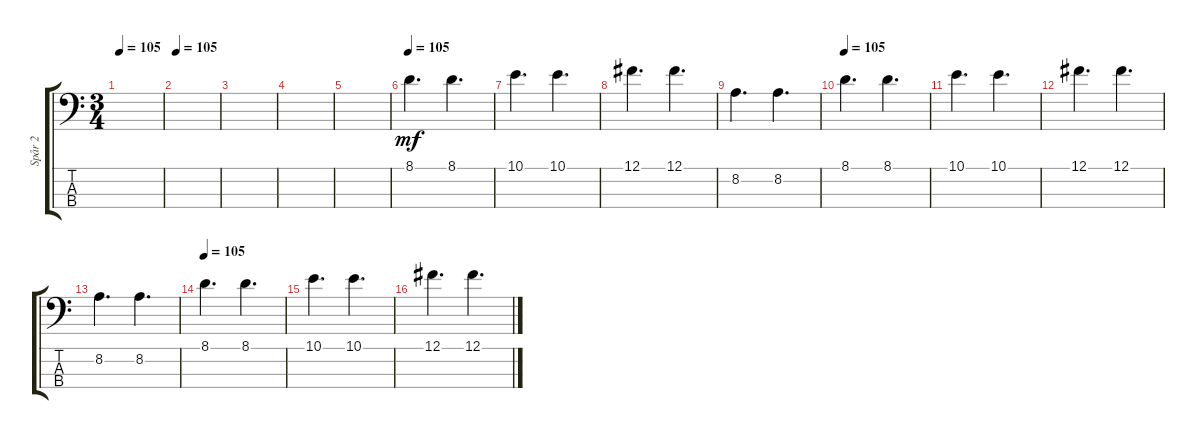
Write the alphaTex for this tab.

\track ("Spår 2" "Spår 2") {instrument electricbasspick}
\staff {score tabs}
\tuning (Gb2 Db2 Ab1 Db1) {hide}
\ts (3 4)
\tempo 105
\clef f4
\ks c
|
\tempo 105
|
|
|
|
\tempo 105
8.1.4{d dy mf volume 13} 8.1.4{d} |
10.1.4{d} 10.1.4{d} |
12.1.4{d} 12.1.4{d} |
8.2.4{d} 8.2.4{d} |
\tempo 105
8.1.4{d volume 13} 8.1.4{d} |
10.1.4{d} 10.1.4{d} |
12.1.4{d} 12.1.4{d} |
8.2.4{d} 8.2.4{d} |
\tempo 105
8.1.4{d volume 13} 8.1.4{d} |
10.1.4{d} 10.1.4{d} |
12.1.4{d} 12.1.4{d}
